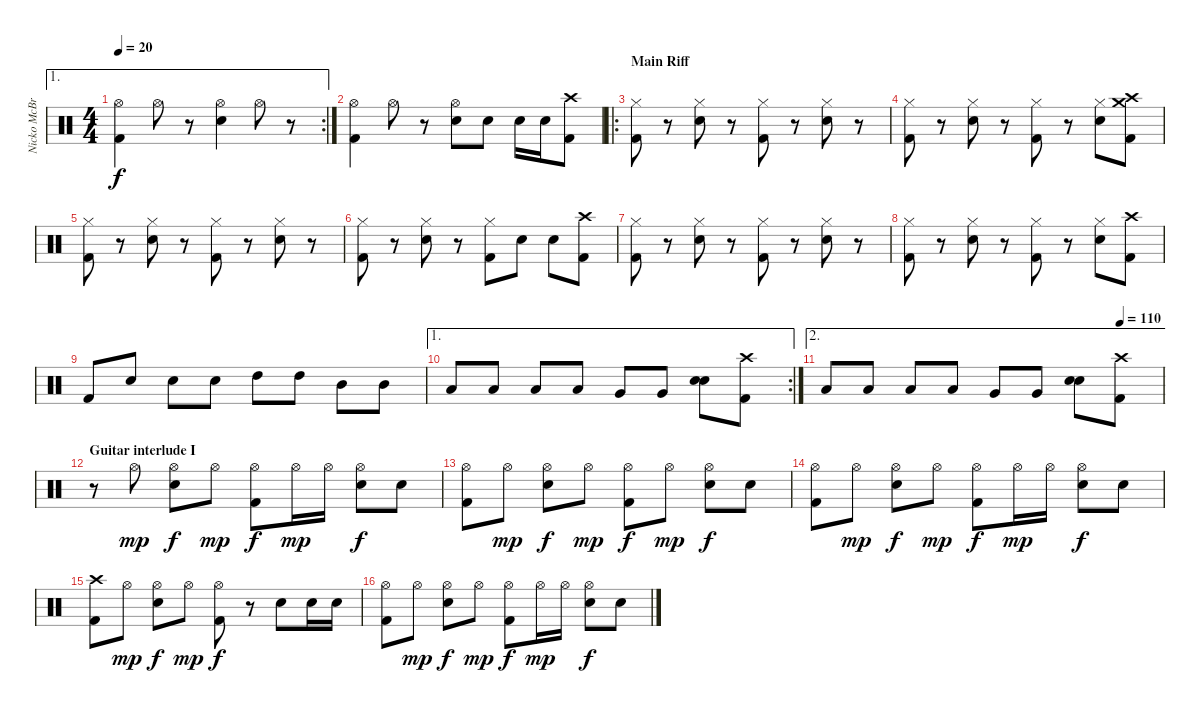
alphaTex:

\track ("Nicko McBrain" "Nicko McBr") {instrument percussion}
\staff {score}
\articulation defaults
\ae 1
\rc 2
\ts (4 4)
\tempo 20
\clef neutral
\ks c
("Hi-Hat (open)" "Kick (hit) 2").4{dy f} "Hi-Hat (open)".8 r.8 ("Hi-Hat (open)" "Snare (hit) 2").4 "Hi-Hat (open)".8 r.8 |
("Kick (hit) 2" "Hi-Hat (open)").4 "Hi-Hat (open)".8 r.8 ("Hi-Hat (open)" "Snare (hit) 2").8 "Snare (hit) 2".8 "Snare (hit) 2".16 "Snare (hit) 2".16 ("Crash high (hit)" "Kick (hit) 2").8 |
\ro
\section ("" "Main Riff")
("Hi-Hat (closed)" "Kick (hit) 2").8 r.8 ("Hi-Hat (closed)" "Snare (hit) 2").8 r.8 ("Hi-Hat (closed)" "Kick (hit) 2").8 r.8 ("Hi-Hat (closed)" "Snare (hit) 2").8 r.8 |
("Hi-Hat (closed)" "Kick (hit) 2").8 r.8 ("Hi-Hat (closed)" "Snare (hit) 2").8 r.8 ("Hi-Hat (closed)" "Kick (hit) 2").8 r.8 ("Hi-Hat (closed)" "Snare (hit) 2").8 ("Crash high (hit)" "Kick (hit) 2" "Crash medium (hit)").8 |
("Hi-Hat (closed)" "Kick (hit) 2").8 r.8 ("Hi-Hat (closed)" "Snare (hit) 2").8 r.8 ("Hi-Hat (closed)" "Kick (hit) 2").8 r.8 ("Hi-Hat (closed)" "Snare (hit) 2").8 r.8 |
("Hi-Hat (closed)" "Kick (hit) 2").8 r.8 ("Hi-Hat (closed)" "Snare (hit) 2").8 r.8 ("Hi-Hat (closed)" "Kick (hit) 2").8 "Snare (hit) 2".8 "Snare (hit) 2".8 ("Crash high (hit)" "Kick (hit) 2").8 |
("Hi-Hat (closed)" "Kick (hit) 2").8 r.8 ("Hi-Hat (closed)" "Snare (hit) 2").8 r.8 ("Hi-Hat (closed)" "Kick (hit) 2").8 r.8 ("Hi-Hat (closed)" "Snare (hit) 2").8 r.8 |
("Hi-Hat (closed)" "Kick (hit) 2").8 r.8 ("Hi-Hat (closed)" "Snare (hit) 2").8 r.8 ("Hi-Hat (closed)" "Kick (hit) 2").8 r.8 ("Hi-Hat (closed)" "Snare (hit) 2").8 ("Kick (hit) 2" "Crash high (hit)").8 |
"Kick (hit) 2".8 "Snare (hit) 2".8 "Snare (hit) 2".8 "Snare (hit) 2".8 "High Tom (hit)".8 "High Tom (hit)".8 "Mid Tom (hit)".8 "Mid Tom (hit)".8 |
\ae 1
\rc 2 "Low Tom (hit)".8 "Low Tom (hit)".8 "Low Tom (hit)".8 "Low Tom (hit)".8 "Very Low Tom (hit)".8 "Very Low Tom (hit)".8
("Snare (hit) 2" "Snare (hit) 2").8 ("Crash high (hit)" "Kick (hit) 2").8 |
\ae 2
\tempo (110 0.875)
"Low Tom (hit)".8 "Low Tom (hit)".8 "Low Tom (hit)".8 "Low Tom (hit)".8 "Very Low Tom (hit)".8 "Very Low Tom (hit)".8 ("Snare (hit) 2" "Snare (hit) 2").8 ("Crash high (hit)" "Kick (hit) 2").8 |
\section ("" "Guitar interlude I")
r.8 "Hi-Hat (open)".8{dy mp} ("Hi-Hat (open)" "Snare (hit) 2").8{dy f} "Hi-Hat (open)".8{dy mp} ("Hi-Hat (open)" "Kick (hit) 2").8{dy f} "Hi-Hat (open)".16{dy mp} "Hi-Hat (open)".16 ("Hi-Hat (open)" "Snare (hit) 2").8{dy f} "Snare (hit) 2".8 |
("Hi-Hat (open)" "Kick (hit) 2").8 "Hi-Hat (open)".8{dy mp} ("Hi-Hat (open)" "Snare (hit) 2").8{dy f} "Hi-Hat (open)".8{dy mp} ("Hi-Hat (open)" "Kick (hit) 2").8{dy f} "Hi-Hat (open)".8{dy mp} ("Hi-Hat (open)" "Snare (hit) 2").8{dy f} "Snare (hit) 2".8 |
("Hi-Hat (open)" "Kick (hit) 2").8 "Hi-Hat (open)".8{dy mp} ("Hi-Hat (open)" "Snare (hit) 2").8{dy f} "Hi-Hat (open)".8{dy mp} ("Hi-Hat (open)" "Kick (hit) 2").8{dy f} "Hi-Hat (open)".16{dy mp} "Hi-Hat (open)".16 ("Hi-Hat (open)" "Snare (hit) 2").8{dy f} "Snare (hit) 2".8 |
("Kick (hit) 2" "Crash high (hit)").8 "Hi-Hat (open)".8{dy mp} ("Hi-Hat (open)" "Snare (hit) 2").8{dy f} "Hi-Hat (open)".8{dy mp} ("Hi-Hat (open)" "Kick (hit) 2").8{dy f} r.8 "Snare (hit) 2".8 "Snare (hit) 2".16 "Snare (hit) 2".16 |
("Hi-Hat (open)" "Kick (hit) 2").8 "Hi-Hat (open)".8{dy mp} ("Hi-Hat (open)" "Snare (hit) 2").8{dy f} "Hi-Hat (open)".8{dy mp} ("Hi-Hat (open)" "Kick (hit) 2").8{dy f} "Hi-Hat (open)".16{dy mp} "Hi-Hat (open)".16 ("Hi-Hat (open)" "Snare (hit) 2").8{dy f} "Snare (hit) 2".8
